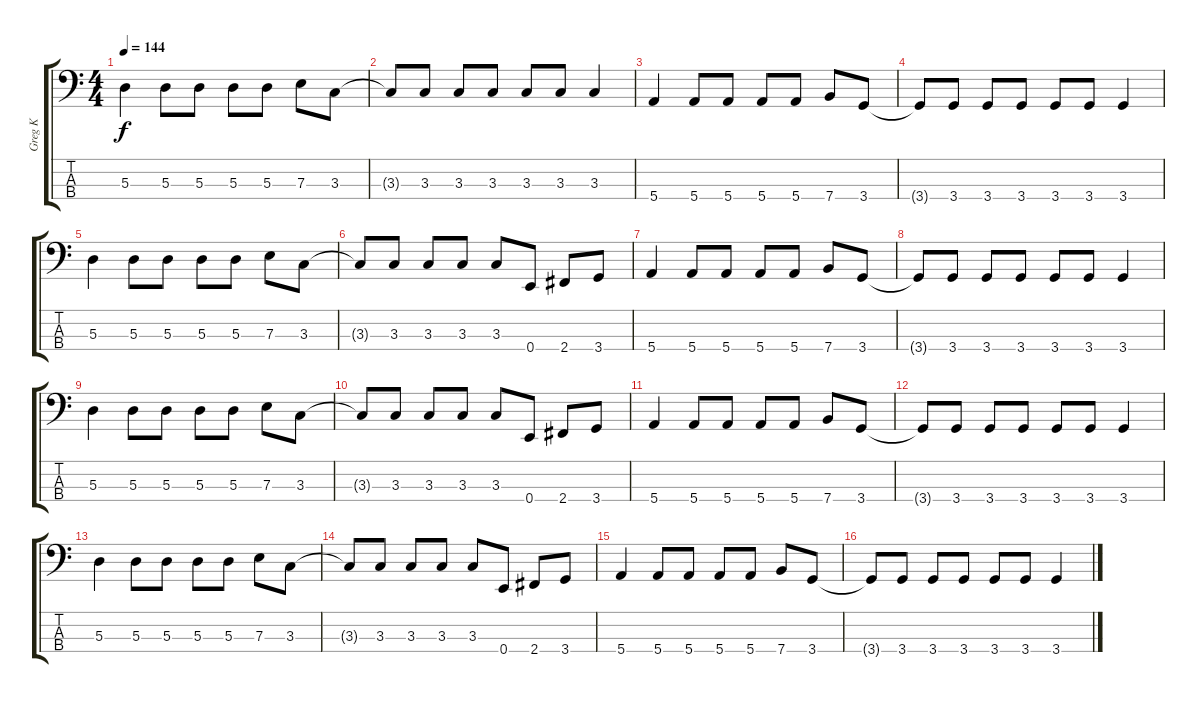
\track ("Greg K" "Greg K") {instrument electricbassfinger}
\staff {score tabs}
\tuning (G2 D2 A1 E1) {hide}
\ts (4 4)
\tempo 144
\clef f4
\ks c
5.3.4{dy f} 5.3.8 5.3.8 5.3.8 5.3.8 7.3.8 3.3.8 |
3.3{t}.8 3.3.8 3.3.8 3.3.8 3.3.8 3.3.8 3.3.4 |
5.4.4 5.4.8 5.4.8 5.4.8 5.4.8 7.4.8 3.4.8 |
3.4{t}.8 3.4.8 3.4.8 3.4.8 3.4.8 3.4.8 3.4.4 |
5.3.4 5.3.8 5.3.8 5.3.8 5.3.8 7.3.8 3.3.8 |
3.3{t}.8 3.3.8 3.3.8 3.3.8 3.3.8 0.4.8 2.4.8 3.4.8 |
5.4.4 5.4.8 5.4.8 5.4.8 5.4.8 7.4.8 3.4.8 |
3.4{t}.8 3.4.8 3.4.8 3.4.8 3.4.8 3.4.8 3.4.4 |
5.3.4 5.3.8 5.3.8 5.3.8 5.3.8 7.3.8 3.3.8 |
3.3{t}.8 3.3.8 3.3.8 3.3.8 3.3.8 0.4.8 2.4.8 3.4.8 |
5.4.4 5.4.8 5.4.8 5.4.8 5.4.8 7.4.8 3.4.8 |
3.4{t}.8 3.4.8 3.4.8 3.4.8 3.4.8 3.4.8 3.4.4 |
5.3.4 5.3.8 5.3.8 5.3.8 5.3.8 7.3.8 3.3.8 |
3.3{t}.8 3.3.8 3.3.8 3.3.8 3.3.8 0.4.8 2.4.8 3.4.8 |
5.4.4 5.4.8 5.4.8 5.4.8 5.4.8 7.4.8 3.4.8 |
3.4{t}.8 3.4.8 3.4.8 3.4.8 3.4.8 3.4.8 3.4.4
